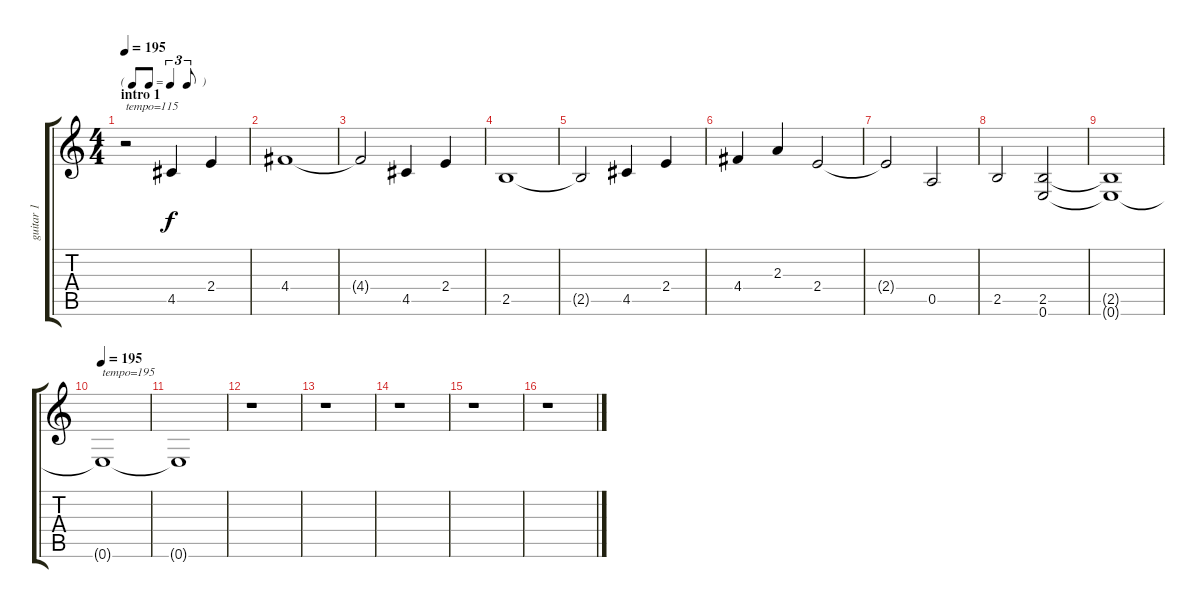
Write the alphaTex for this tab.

\track ("guitar 1" "guitar 1") {instrument overdrivenguitar}
\staff {score tabs}
\tuning (E4 B3 G3 D3 A2 E2) {hide}
\ts (4 4)
\tf triplet8th
\section ("" "intro 1")
\tempo 195
\tempo 115
\tempo 195
\clef g2
\ks c
r.2{txt "tempo=115" dy f instrument overdrivenguitar} 4.5.4 2.4.4 |
4.4.1 |
4.4{t}.2 4.5.4 2.4.4 |
2.5.1 |
2.5{t}.2 4.5.4 2.4.4 |
4.4.4 2.3.4 2.4.2 |
2.4{t}.2 0.5.2 |
2.5.2 (2.5 0.6).2 |
(2.5{t} 0.6{t}).1 |
\tempo 195
0.6{t}.1{txt "tempo=195"} |
0.6{t}.1 |
r.1 |
r.1 |
r.1 |
r.1 |
r.1
